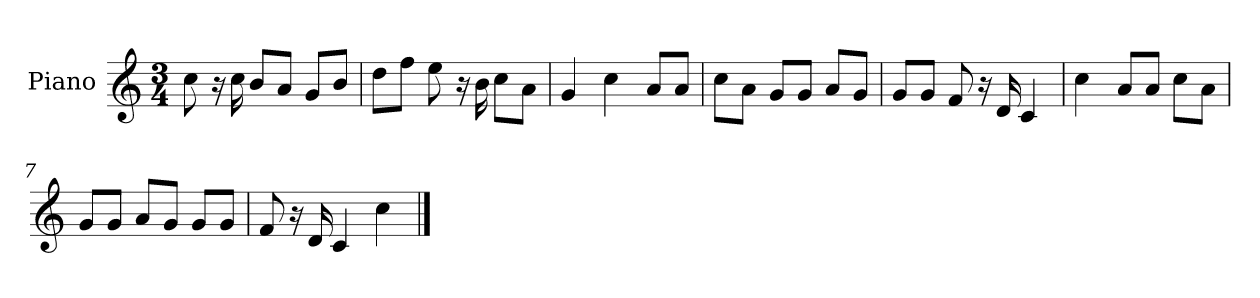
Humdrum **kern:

**kern
*part1
*staff1
*I"Piano
*I'P-no
*clefG2
*k[]
*M3/4
*MM92
=1
8cc\
16r
16cc\
8b/L
8a/J
8g/L
8b/J
=2
8dd\L
8ff\J
8ee\
16r
16b\
8cc\L
8a\J
=3
4g/
4cc\
8a/L
8a/J
=4
8cc\L
8a\J
8g/L
8g/J
8a/L
8g/J
=5
8g/L
8g/J
8f/
16r
16d/
4c/
=6
4cc\
8a/L
8a/J
8cc\L
8a\J
!!LO:LB:g=z
=7
8g/L
8g/J
8a/L
8g/J
8g/L
8g/J
=8
8f/
16r
16d/
4c/
4cc\
==
*-
